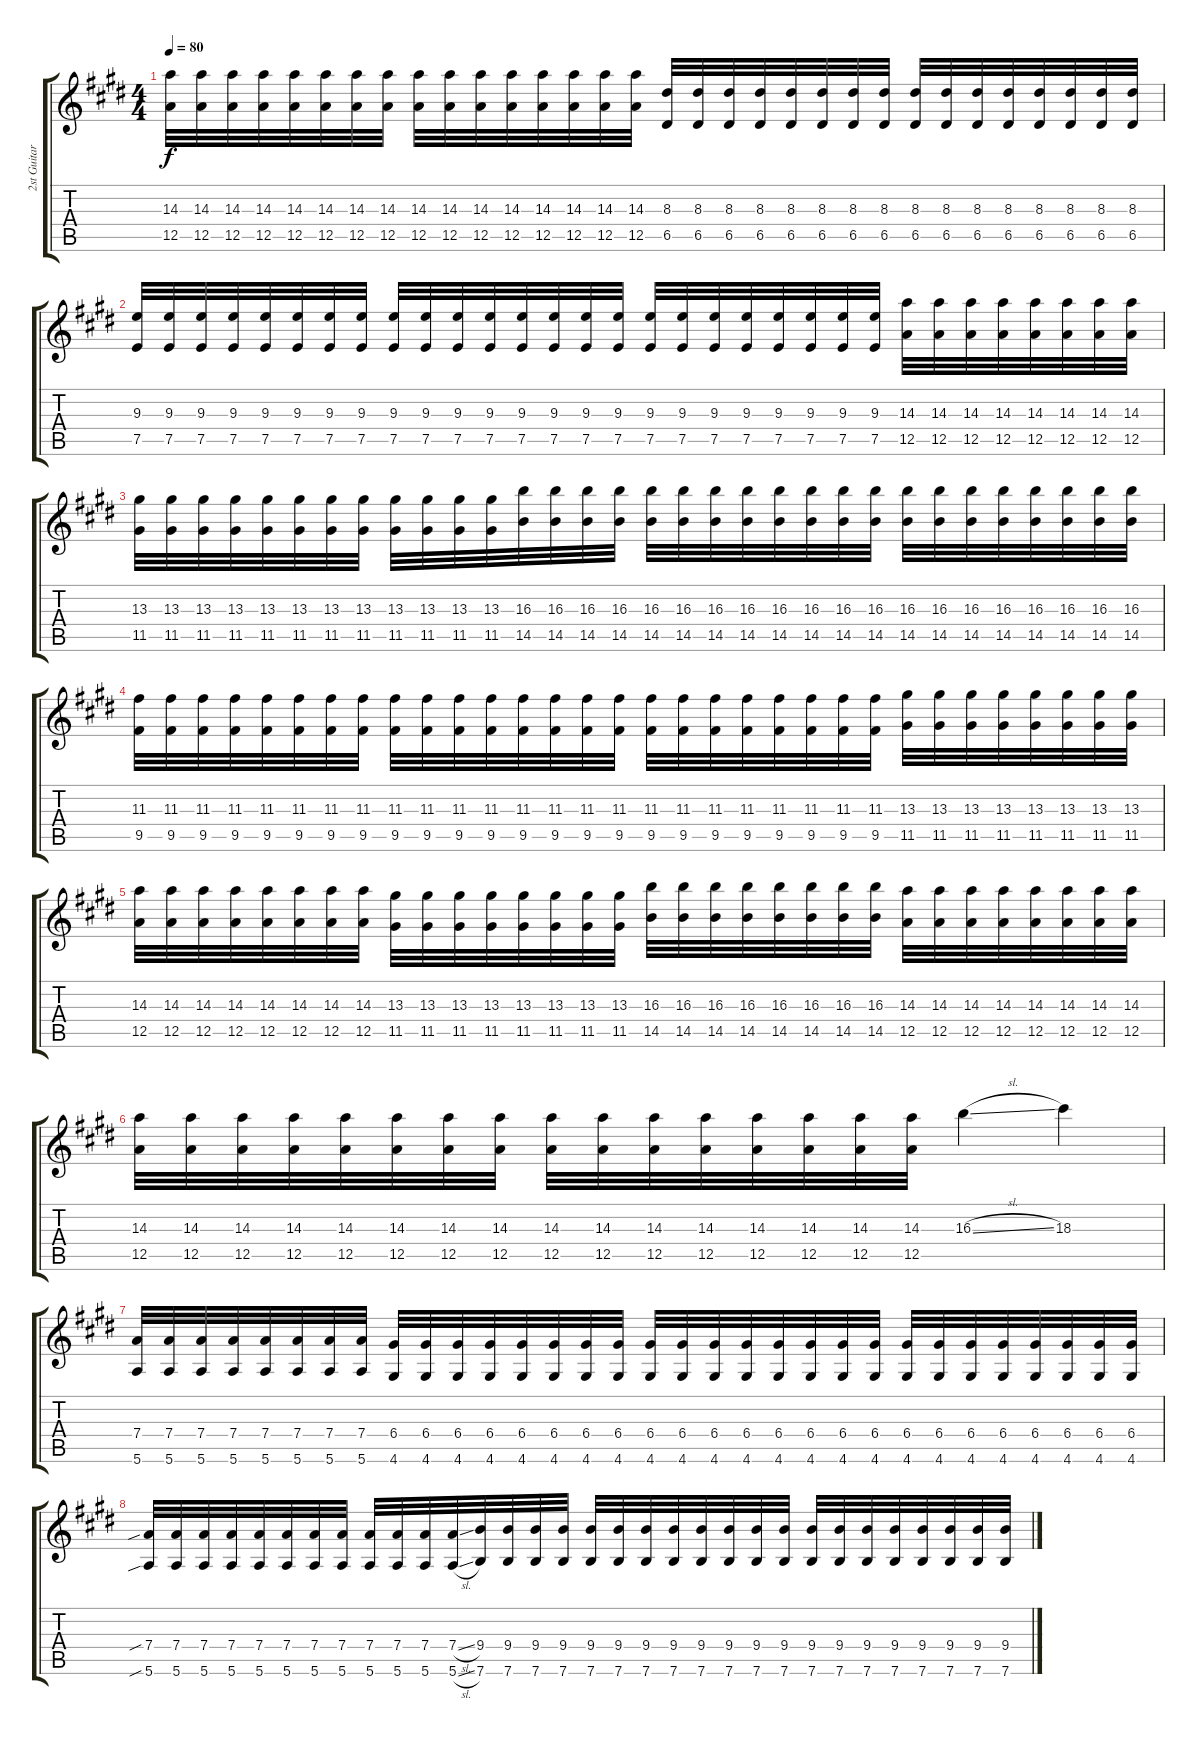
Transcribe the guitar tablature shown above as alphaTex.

\track ("2st Guitar" "2st Guitar") {instrument overdrivenguitar}
\staff {score tabs}
\tuning (E4 B3 G3 D3 A2 E2) {hide}
\ts (4 4)
\tempo 80
\clef g2
\ks e
(14.3 12.5).32{dy f} (14.3 12.5).32 (14.3 12.5).32 (14.3 12.5).32 (14.3 12.5).32 (14.3 12.5).32 (14.3 12.5).32 (14.3 12.5).32 (14.3 12.5).32 (14.3 12.5).32 (14.3 12.5).32 (14.3 12.5).32 (14.3 12.5).32 (14.3 12.5).32 (14.3 12.5).32 (14.3 12.5).32 (8.3 6.5).32 (8.3 6.5).32 (8.3 6.5).32 (8.3 6.5).32 (8.3 6.5).32 (8.3 6.5).32 (8.3 6.5).32 (8.3 6.5).32 (8.3 6.5).32 (8.3 6.5).32 (8.3 6.5).32 (8.3 6.5).32 (8.3 6.5).32 (8.3 6.5).32 (8.3 6.5).32 (8.3 6.5).32 |
(9.3 7.5).32 (9.3 7.5).32 (9.3 7.5).32 (9.3 7.5).32 (9.3 7.5).32 (9.3 7.5).32 (9.3 7.5).32 (9.3 7.5).32 (9.3 7.5).32 (9.3 7.5).32 (9.3 7.5).32 (9.3 7.5).32 (9.3 7.5).32 (9.3 7.5).32 (9.3 7.5).32 (9.3 7.5).32 (9.3 7.5).32 (9.3 7.5).32 (9.3 7.5).32 (9.3 7.5).32 (9.3 7.5).32 (9.3 7.5).32 (9.3 7.5).32 (9.3 7.5).32 (14.3 12.5).32 (14.3 12.5).32 (14.3 12.5).32 (14.3 12.5).32 (14.3 12.5).32 (14.3 12.5).32 (14.3 12.5).32 (14.3 12.5).32 |
(13.3 11.5).32 (13.3 11.5).32 (13.3 11.5).32 (13.3 11.5).32 (13.3 11.5).32 (13.3 11.5).32 (13.3 11.5).32 (13.3 11.5).32 (13.3 11.5).32 (13.3 11.5).32 (13.3 11.5).32 (13.3 11.5).32 (16.3 14.5).32 (16.3 14.5).32 (16.3 14.5).32 (16.3 14.5).32 (16.3 14.5).32 (16.3 14.5).32 (16.3 14.5).32 (16.3 14.5).32 (16.3 14.5).32 (16.3 14.5).32 (16.3 14.5).32 (16.3 14.5).32 (16.3 14.5).32 (16.3 14.5).32 (16.3 14.5).32 (16.3 14.5).32 (16.3 14.5).32 (16.3 14.5).32 (16.3 14.5).32 (16.3 14.5).32 |
(11.3 9.5).32 (11.3 9.5).32 (11.3 9.5).32 (11.3 9.5).32 (11.3 9.5).32 (11.3 9.5).32 (11.3 9.5).32 (11.3 9.5).32 (11.3 9.5).32 (11.3 9.5).32 (11.3 9.5).32 (11.3 9.5).32 (11.3 9.5).32 (11.3 9.5).32 (11.3 9.5).32 (11.3 9.5).32 (11.3 9.5).32 (11.3 9.5).32 (11.3 9.5).32 (11.3 9.5).32 (11.3 9.5).32 (11.3 9.5).32 (11.3 9.5).32 (11.3 9.5).32 (13.3 11.5).32 (13.3 11.5).32 (13.3 11.5).32 (13.3 11.5).32 (13.3 11.5).32 (13.3 11.5).32 (13.3 11.5).32 (13.3 11.5).32 |
(14.3 12.5).32 (14.3 12.5).32 (14.3 12.5).32 (14.3 12.5).32 (14.3 12.5).32 (14.3 12.5).32 (14.3 12.5).32 (14.3 12.5).32 (13.3 11.5).32 (13.3 11.5).32 (13.3 11.5).32 (13.3 11.5).32 (13.3 11.5).32 (13.3 11.5).32 (13.3 11.5).32 (13.3 11.5).32 (16.3 14.5).32 (16.3 14.5).32 (16.3 14.5).32 (16.3 14.5).32 (16.3 14.5).32 (16.3 14.5).32 (16.3 14.5).32 (16.3 14.5).32 (14.3 12.5).32 (14.3 12.5).32 (14.3 12.5).32 (14.3 12.5).32 (14.3 12.5).32 (14.3 12.5).32 (14.3 12.5).32 (14.3 12.5).32 |
(14.3 12.5).32 (14.3 12.5).32 (14.3 12.5).32 (14.3 12.5).32 (14.3 12.5).32 (14.3 12.5).32 (14.3 12.5).32 (14.3 12.5).32 (14.3 12.5).32 (14.3 12.5).32 (14.3 12.5).32 (14.3 12.5).32 (14.3 12.5).32 (14.3 12.5).32 (14.3 12.5).32 (14.3 12.5).32 16.3{sl}.4 18.3.4 |
(7.4 5.6).32 (7.4 5.6).32 (7.4 5.6).32 (7.4 5.6).32 (7.4 5.6).32 (7.4 5.6).32 (7.4 5.6).32 (7.4 5.6).32 (6.4 4.6).32 (6.4 4.6).32 (6.4 4.6).32 (6.4 4.6).32 (6.4 4.6).32 (6.4 4.6).32 (6.4 4.6).32 (6.4 4.6).32 (6.4 4.6).32 (6.4 4.6).32 (6.4 4.6).32 (6.4 4.6).32 (6.4 4.6).32 (6.4 4.6).32 (6.4 4.6).32 (6.4 4.6).32 (6.4 4.6).32 (6.4 4.6).32 (6.4 4.6).32 (6.4 4.6).32 (6.4 4.6).32 (6.4 4.6).32 (6.4 4.6).32 (6.4 4.6).32 |
(7.4{sib} 5.6{sib}).32 (7.4 5.6).32 (7.4 5.6).32 (7.4 5.6).32 (7.4 5.6).32 (7.4 5.6).32 (7.4 5.6).32 (7.4 5.6).32 (7.4 5.6).32 (7.4 5.6).32 (7.4 5.6).32 (7.4{sl} 5.6{sl}).32 (9.4 7.6).32 (9.4 7.6).32 (9.4 7.6).32 (9.4 7.6).32 (9.4 7.6).32 (9.4 7.6).32 (9.4 7.6).32 (9.4 7.6).32 (9.4 7.6).32 (9.4 7.6).32 (9.4 7.6).32 (9.4 7.6).32 (9.4 7.6).32 (9.4 7.6).32 (9.4 7.6).32 (9.4 7.6).32 (9.4 7.6).32 (9.4 7.6).32 (9.4 7.6).32 (9.4 7.6).32
